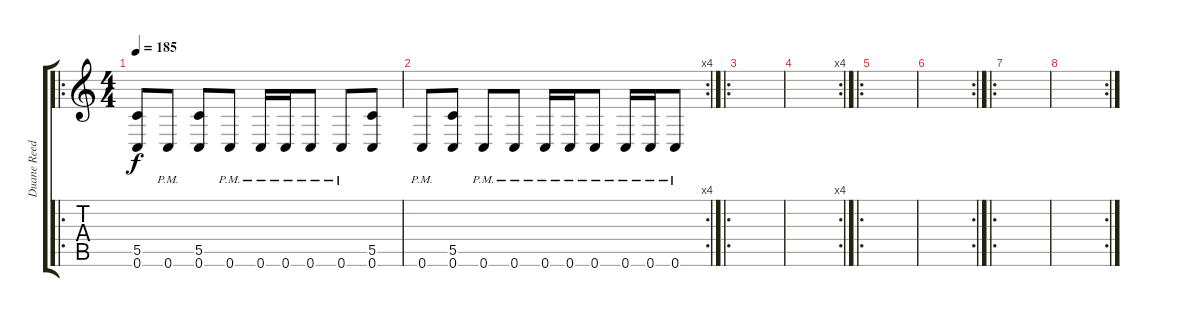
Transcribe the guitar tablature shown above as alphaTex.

\track ("Duane Reed" "Duane Reed") {instrument distortionguitar}
\staff {score tabs}
\tuning (D4 A3 F3 C3 G2 C2) {hide}
\ro
\ts (4 4)
\tempo 185
\clef g2
\ks c
(5.5 0.6).8{dy f} 0.6{pm}.8 (5.5 0.6).8 0.6{pm}.8 0.6{pm}.16 0.6{pm}.16 0.6{pm}.8 0.6{pm}.8 (5.5 0.6).8 |
\rc 4
0.6{pm}.8 (5.5 0.6).8 0.6{pm}.8 0.6{pm}.8 0.6{pm}.16 0.6{pm}.16 0.6{pm}.8 0.6{pm}.16 0.6{pm}.16 0.6{pm}.8 |
\ro
|
\rc 4
|
\ro
|
\rc 2
|
\ro
|
\rc 2
